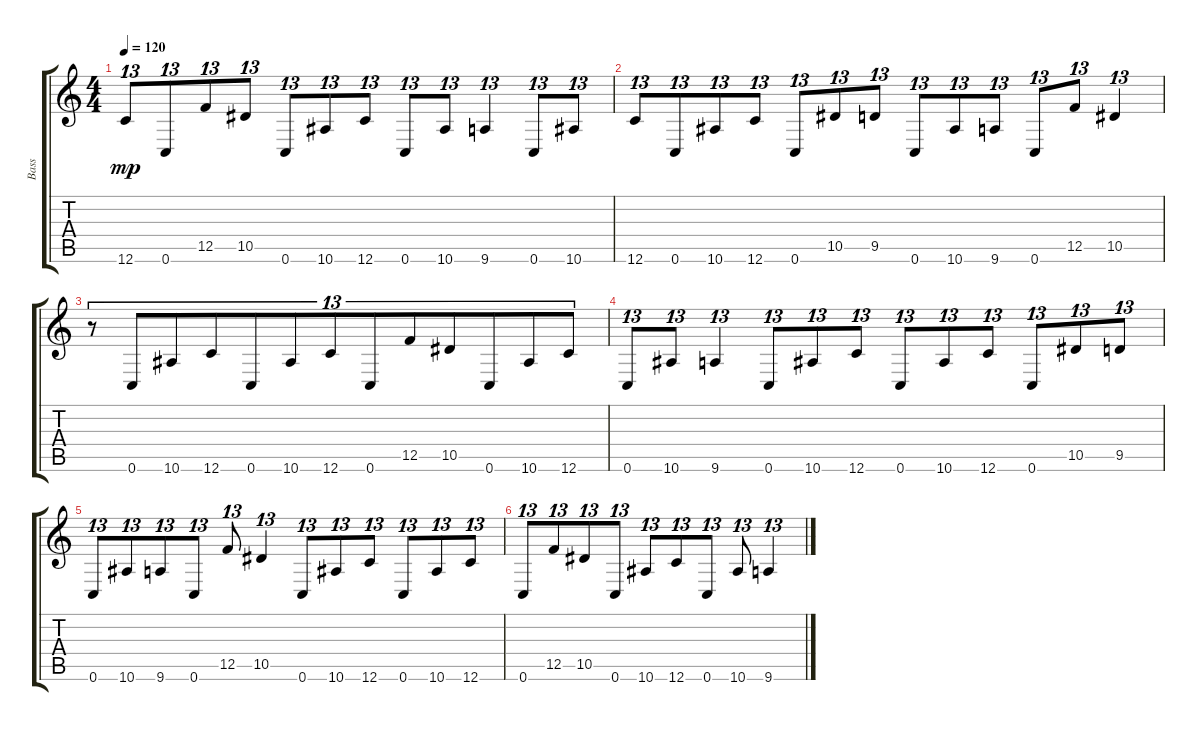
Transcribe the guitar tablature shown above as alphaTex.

\track ("Bass" "Bass") {instrument electricbassfinger}
\staff {score tabs}
\tuning (C4 G3 Eb3 Bb2 F2 C2) {hide}
\ts (4 4)
\tempo 120
\clef g2
\ks c
12.6.8{tu (13 8) dy mp} 0.6.8{tu (13 8)} 12.5.8{tu (13 8)} 10.5.8{tu (13 8)} 0.6.8{tu (13 8)} 10.6.8{tu (13 8)} 12.6.8{tu (13 8)} 0.6.8{tu (13 8)} 10.6.8{tu (13 8)} 9.6.4{tu (13 8)} 0.6.8{tu (13 8)} 10.6.8{tu (13 8)} |
12.6.8{tu (13 8)} 0.6.8{tu (13 8)} 10.6.8{tu (13 8)} 12.6.8{tu (13 8)} 0.6.8{tu (13 8)} 10.5.8{tu (13 8)} 9.5.8{tu (13 8)} 0.6.8{tu (13 8)} 10.6.8{tu (13 8)} 9.6.8{tu (13 8)} 0.6.8{tu (13 8)} 12.5.8{tu (13 8)} 10.5.4{tu (13 8)} |
r.8{tu (13 8)} 0.6.8{tu (13 8)} 10.6.8{tu (13 8)} 12.6.8{tu (13 8)} 0.6.8{tu (13 8)} 10.6.8{tu (13 8)} 12.6.8{tu (13 8)} 0.6.8{tu (13 8)} 12.5.8{tu (13 8)} 10.5.8{tu (13 8)} 0.6.8{tu (13 8)} 10.6.8{tu (13 8)} 12.6.8{tu (13 8)} |
0.6.8{tu (13 8)} 10.6.8{tu (13 8)} 9.6.4{tu (13 8)} 0.6.8{tu (13 8)} 10.6.8{tu (13 8)} 12.6.8{tu (13 8)} 0.6.8{tu (13 8)} 10.6.8{tu (13 8)} 12.6.8{tu (13 8)} 0.6.8{tu (13 8)} 10.5.8{tu (13 8)} 9.5.8{tu (13 8)} |
0.6.8{tu (13 8)} 10.6.8{tu (13 8)} 9.6.8{tu (13 8)} 0.6.8{tu (13 8)} 12.5.8{tu (13 8)} 10.5.4{tu (13 8)} 0.6.8{tu (13 8)} 10.6.8{tu (13 8)} 12.6.8{tu (13 8)} 0.6.8{tu (13 8)} 10.6.8{tu (13 8)} 12.6.8{tu (13 8)} |
0.6.8{tu (13 8)} 12.5.8{tu (13 8)} 10.5.8{tu (13 8)} 0.6.8{tu (13 8)} 10.6.8{tu (13 8)} 12.6.8{tu (13 8)} 0.6.8{tu (13 8)} 10.6.8{tu (13 8)} 9.6.4{tu (13 8)}
